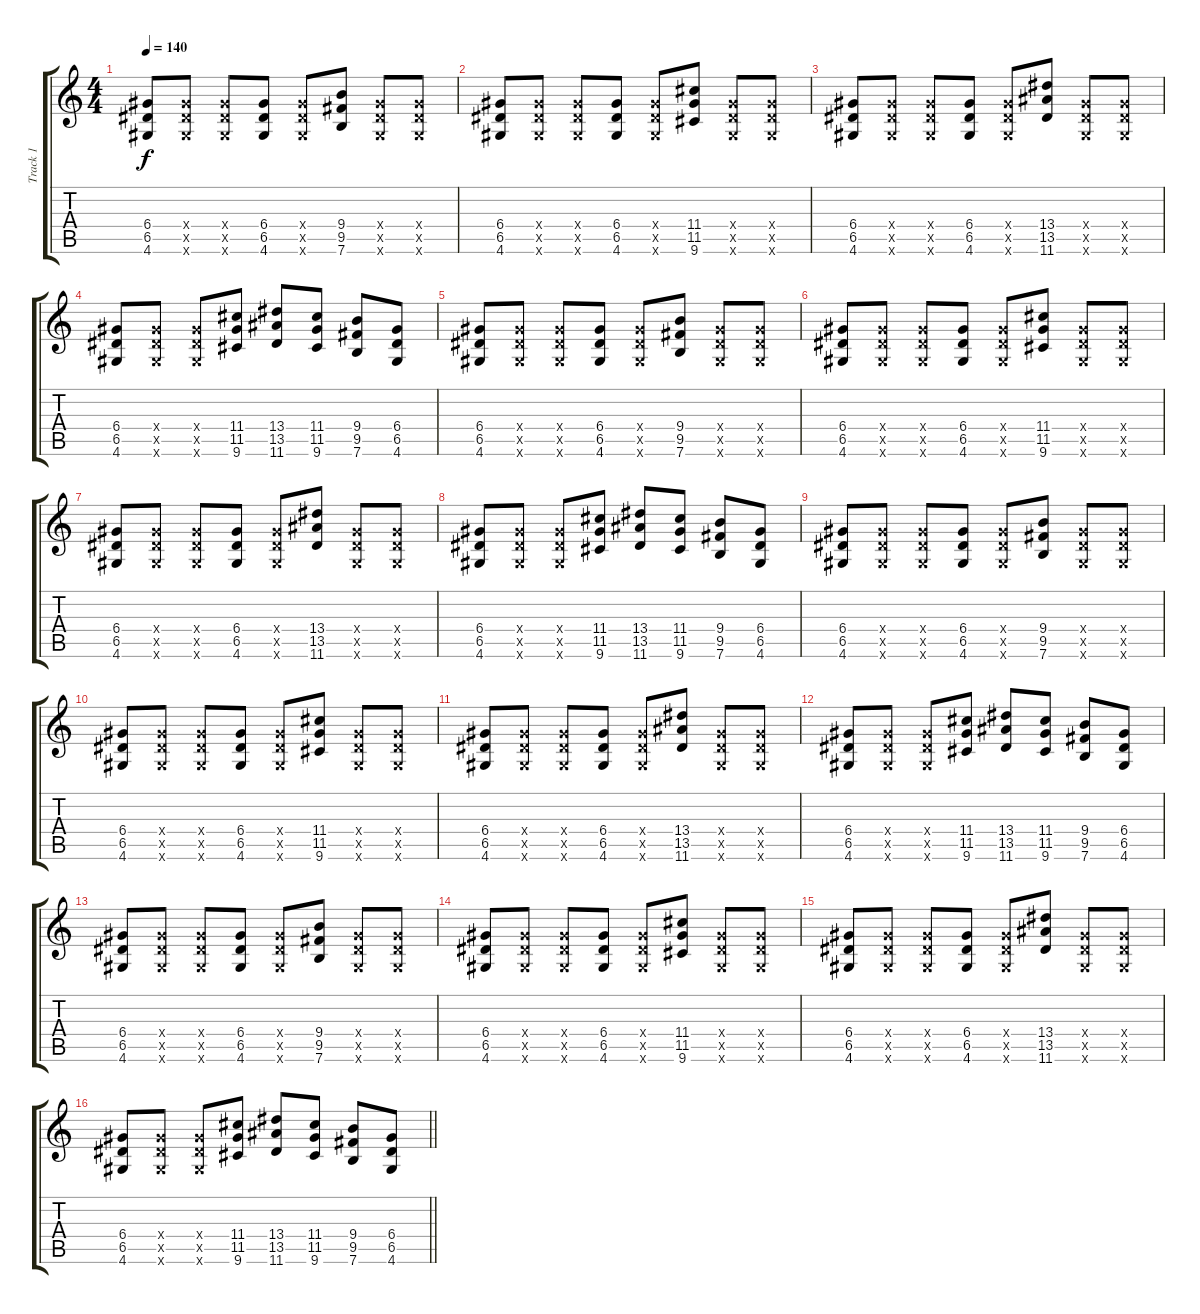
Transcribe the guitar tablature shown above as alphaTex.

\track ("Track 1" "Track 1") {instrument overdrivenguitar}
\staff {score tabs}
\tuning (E4 B3 G3 D3 A2 E2) {hide}
\ts (4 4)
\tempo 140
\clef g2
\ks c
(6.4 6.5 4.6).8{dy f} (6.4{x} 6.5{x} 4.6{x}).8 (6.4{x} 6.5{x} 4.6{x}).8 (6.4 6.5 4.6).8 (6.4{x} 6.5{x} 4.6{x}).8 (9.4 9.5 7.6).8 (6.4{x} 6.5{x} 4.6{x}).8 (6.4{x} 6.5{x} 4.6{x}).8 |
(6.4 6.5 4.6).8 (6.4{x} 6.5{x} 4.6{x}).8 (6.4{x} 6.5{x} 4.6{x}).8 (6.4 6.5 4.6).8 (6.4{x} 6.5{x} 4.6{x}).8 (11.4 11.5 9.6).8 (6.4{x} 6.5{x} 4.6{x}).8 (6.4{x} 6.5{x} 4.6{x}).8 |
(6.4 6.5 4.6).8 (6.4{x} 6.5{x} 4.6{x}).8 (6.4{x} 6.5{x} 4.6{x}).8 (6.4 6.5 4.6).8 (6.4{x} 6.5{x} 4.6{x}).8 (13.4 13.5 11.6).8 (6.4{x} 6.5{x} 4.6{x}).8 (6.4{x} 6.5{x} 4.6{x}).8 |
(6.4 6.5 4.6).8 (6.4{x} 6.5{x} 4.6{x}).8 (6.4{x} 6.5{x} 4.6{x}).8 (11.4 11.5 9.6).8 (13.4 13.5 11.6).8 (11.4 11.5 9.6).8 (9.4 9.5 7.6).8 (6.4 6.5 4.6).8 |
(6.4 6.5 4.6).8 (6.4{x} 6.5{x} 4.6{x}).8 (6.4{x} 6.5{x} 4.6{x}).8 (6.4 6.5 4.6).8 (6.4{x} 6.5{x} 4.6{x}).8 (9.4 9.5 7.6).8 (6.4{x} 6.5{x} 4.6{x}).8 (6.4{x} 6.5{x} 4.6{x}).8 |
(6.4 6.5 4.6).8 (6.4{x} 6.5{x} 4.6{x}).8 (6.4{x} 6.5{x} 4.6{x}).8 (6.4 6.5 4.6).8 (6.4{x} 6.5{x} 4.6{x}).8 (11.4 11.5 9.6).8 (6.4{x} 6.5{x} 4.6{x}).8 (6.4{x} 6.5{x} 4.6{x}).8 |
(6.4 6.5 4.6).8 (6.4{x} 6.5{x} 4.6{x}).8 (6.4{x} 6.5{x} 4.6{x}).8 (6.4 6.5 4.6).8 (6.4{x} 6.5{x} 4.6{x}).8 (13.4 13.5 11.6).8 (6.4{x} 6.5{x} 4.6{x}).8 (6.4{x} 6.5{x} 4.6{x}).8 |
(6.4 6.5 4.6).8 (6.4{x} 6.5{x} 4.6{x}).8 (6.4{x} 6.5{x} 4.6{x}).8 (11.4 11.5 9.6).8 (13.4 13.5 11.6).8 (11.4 11.5 9.6).8 (9.4 9.5 7.6).8 (6.4 6.5 4.6).8 |
(6.4 6.5 4.6).8 (6.4{x} 6.5{x} 4.6{x}).8 (6.4{x} 6.5{x} 4.6{x}).8 (6.4 6.5 4.6).8 (6.4{x} 6.5{x} 4.6{x}).8 (9.4 9.5 7.6).8 (6.4{x} 6.5{x} 4.6{x}).8 (6.4{x} 6.5{x} 4.6{x}).8 |
(6.4 6.5 4.6).8 (6.4{x} 6.5{x} 4.6{x}).8 (6.4{x} 6.5{x} 4.6{x}).8 (6.4 6.5 4.6).8 (6.4{x} 6.5{x} 4.6{x}).8 (11.4 11.5 9.6).8 (6.4{x} 6.5{x} 4.6{x}).8 (6.4{x} 6.5{x} 4.6{x}).8 |
(6.4 6.5 4.6).8 (6.4{x} 6.5{x} 4.6{x}).8 (6.4{x} 6.5{x} 4.6{x}).8 (6.4 6.5 4.6).8 (6.4{x} 6.5{x} 4.6{x}).8 (13.4 13.5 11.6).8 (6.4{x} 6.5{x} 4.6{x}).8 (6.4{x} 6.5{x} 4.6{x}).8 |
(6.4 6.5 4.6).8 (6.4{x} 6.5{x} 4.6{x}).8 (6.4{x} 6.5{x} 4.6{x}).8 (11.4 11.5 9.6).8 (13.4 13.5 11.6).8 (11.4 11.5 9.6).8 (9.4 9.5 7.6).8 (6.4 6.5 4.6).8 |
(6.4 6.5 4.6).8 (6.4{x} 6.5{x} 4.6{x}).8 (6.4{x} 6.5{x} 4.6{x}).8 (6.4 6.5 4.6).8 (6.4{x} 6.5{x} 4.6{x}).8 (9.4 9.5 7.6).8 (6.4{x} 6.5{x} 4.6{x}).8 (6.4{x} 6.5{x} 4.6{x}).8 |
(6.4 6.5 4.6).8 (6.4{x} 6.5{x} 4.6{x}).8 (6.4{x} 6.5{x} 4.6{x}).8 (6.4 6.5 4.6).8 (6.4{x} 6.5{x} 4.6{x}).8 (11.4 11.5 9.6).8 (6.4{x} 6.5{x} 4.6{x}).8 (6.4{x} 6.5{x} 4.6{x}).8 |
(6.4 6.5 4.6).8 (6.4{x} 6.5{x} 4.6{x}).8 (6.4{x} 6.5{x} 4.6{x}).8 (6.4 6.5 4.6).8 (6.4{x} 6.5{x} 4.6{x}).8 (13.4 13.5 11.6).8 (6.4{x} 6.5{x} 4.6{x}).8 (6.4{x} 6.5{x} 4.6{x}).8 |
\barLineRight lightlight
(6.4 6.5 4.6).8 (6.4{x} 6.5{x} 4.6{x}).8 (6.4{x} 6.5{x} 4.6{x}).8 (11.4 11.5 9.6).8 (13.4 13.5 11.6).8 (11.4 11.5 9.6).8 (9.4 9.5 7.6).8 (6.4 6.5 4.6).8
